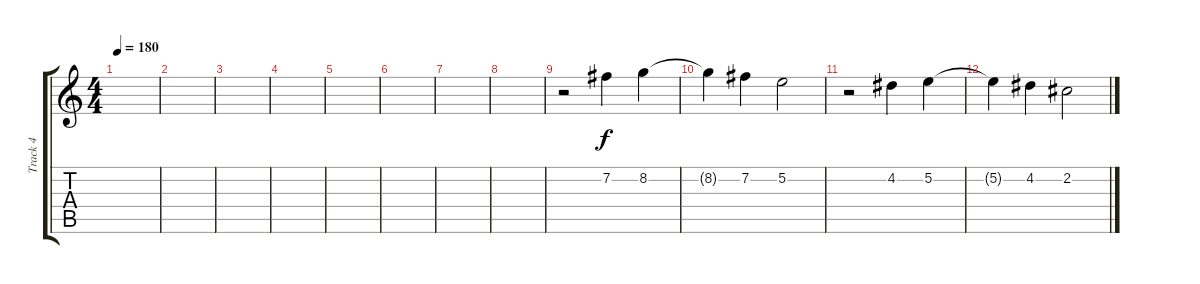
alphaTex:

\track ("Track 4" "Track 4") {instrument distortionguitar}
\staff {score tabs}
\tuning (E4 B3 G3 D3 A2 E2) {hide}
\ts (4 4)
\tempo 180
\clef g2
\ks c
|
|
|
|
|
|
|
|
r.2 7.2.4 8.2.4 |
8.2{t}.4 7.2.4 5.2.2 |
r.2 4.2.4 5.2.4 |
5.2{t}.4 4.2.4 2.2.2
